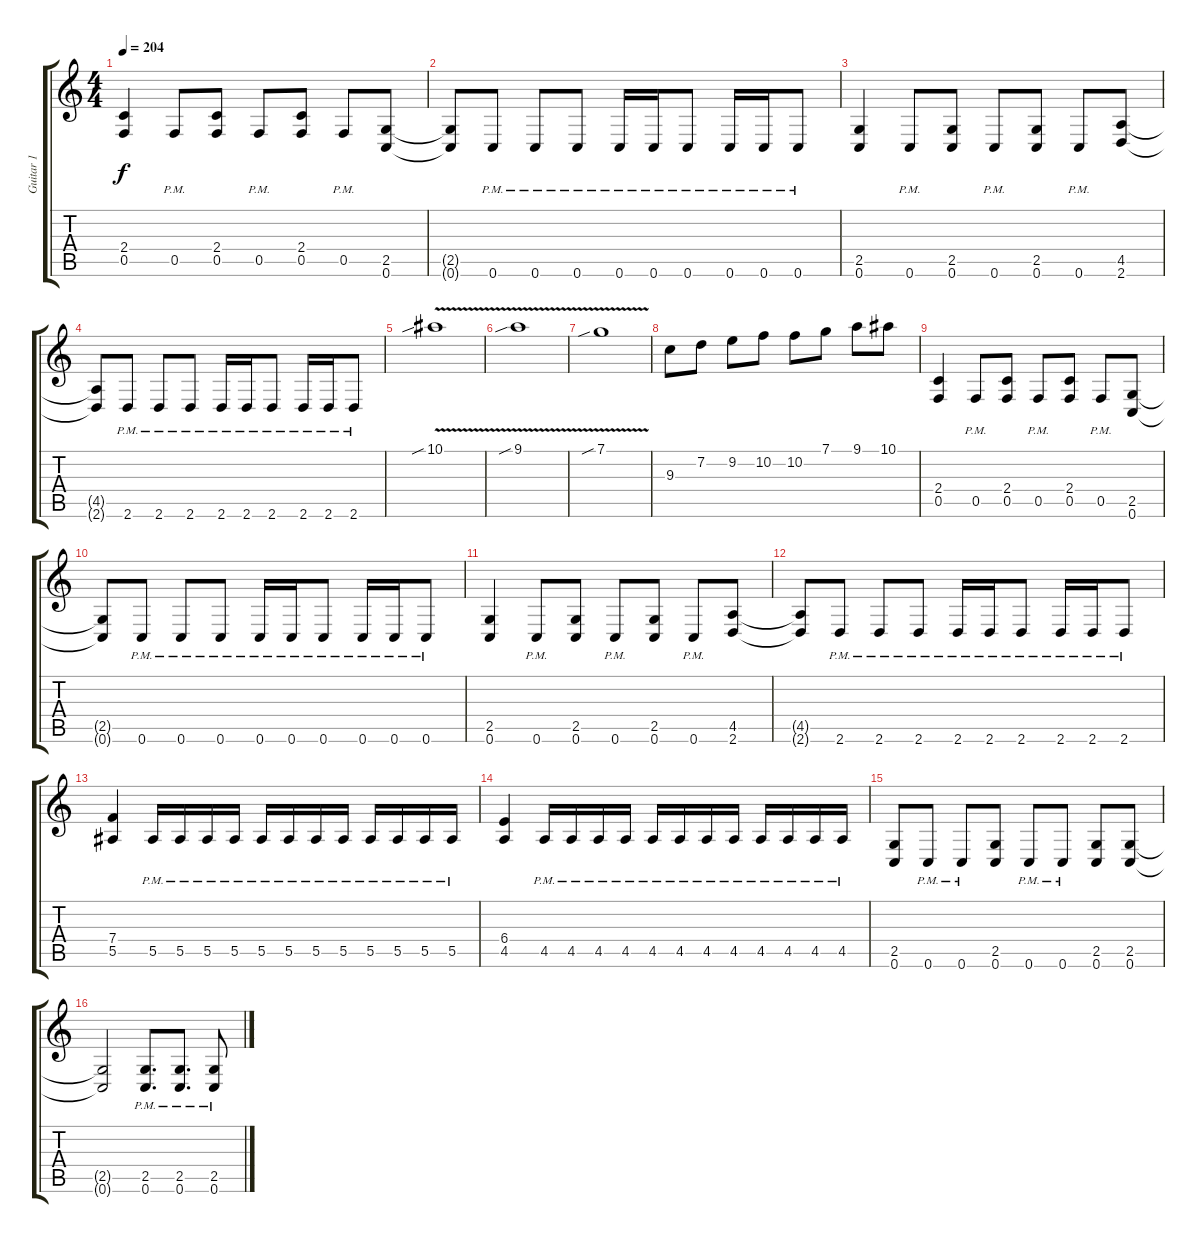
\track ("Guitar 1" "Guitar 1") {instrument distortionguitar}
\staff {score tabs}
\tuning (C4 G3 Eb3 Bb2 F2 C2) {hide}
\ts (4 4)
\tempo 204
\clef g2
\ks c
(2.4 0.5).4{dy f} 0.5{pm}.8 (2.4 0.5).8 0.5{pm}.8 (2.4 0.5).8 0.5{pm}.8 (2.5 0.6).8 |
(2.5{t} 0.6{t}).8 0.6{pm}.8 0.6{pm}.8 0.6{pm}.8 0.6{pm}.16 0.6{pm}.16 0.6{pm}.8 0.6{pm}.16 0.6{pm}.16 0.6{pm}.8 |
(2.5 0.6).4 0.6{pm}.8 (2.5 0.6).8 0.6{pm}.8 (2.5 0.6).8 0.6{pm}.8 (4.5 2.6).8 |
(4.5{t} 2.6{t}).8 2.6{pm}.8 2.6{pm}.8 2.6{pm}.8 2.6{pm}.16 2.6{pm}.16 2.6{pm}.8 2.6{pm}.16 2.6{pm}.16 2.6{pm}.8 |
10.1{v sib}.1 |
9.1{v sib}.1 |
7.1{v sib}.1 |
9.3.8 7.2.8 9.2.8 10.2.8 10.2.8 7.1.8 9.1.8 10.1.8 |
(2.4 0.5).4 0.5{pm}.8 (2.4 0.5).8 0.5{pm}.8 (2.4 0.5).8 0.5{pm}.8 (2.5 0.6).8 |
(2.5{t} 0.6{t}).8 0.6{pm}.8 0.6{pm}.8 0.6{pm}.8 0.6{pm}.16 0.6{pm}.16 0.6{pm}.8 0.6{pm}.16 0.6{pm}.16 0.6{pm}.8 |
(2.5 0.6).4 0.6{pm}.8 (2.5 0.6).8 0.6{pm}.8 (2.5 0.6).8 0.6{pm}.8 (4.5 2.6).8 |
(4.5{t} 2.6{t}).8 2.6{pm}.8 2.6{pm}.8 2.6{pm}.8 2.6{pm}.16 2.6{pm}.16 2.6{pm}.8 2.6{pm}.16 2.6{pm}.16 2.6{pm}.8 |
(7.4 5.5).4 5.5{pm}.16 5.5{pm}.16 5.5{pm}.16 5.5{pm}.16 5.5{pm}.16 5.5{pm}.16 5.5{pm}.16 5.5{pm}.16 5.5{pm}.16 5.5{pm}.16 5.5{pm}.16 5.5{pm}.16 |
(6.4 4.5).4 4.5{pm}.16 4.5{pm}.16 4.5{pm}.16 4.5{pm}.16 4.5{pm}.16 4.5{pm}.16 4.5{pm}.16 4.5{pm}.16 4.5{pm}.16 4.5{pm}.16 4.5{pm}.16 4.5{pm}.16 |
(2.5 0.6).8 0.6{pm}.8 0.6{pm}.8 (2.5 0.6).8 0.6{pm}.8 0.6{pm}.8 (2.5 0.6).8 (2.5 0.6).8 |
(2.5{t} 0.6{t}).2 (2.5{pm} 0.6{pm}).8{d} (2.5{pm} 0.6{pm}).8{d} (2.5{pm} 0.6{pm}).8
